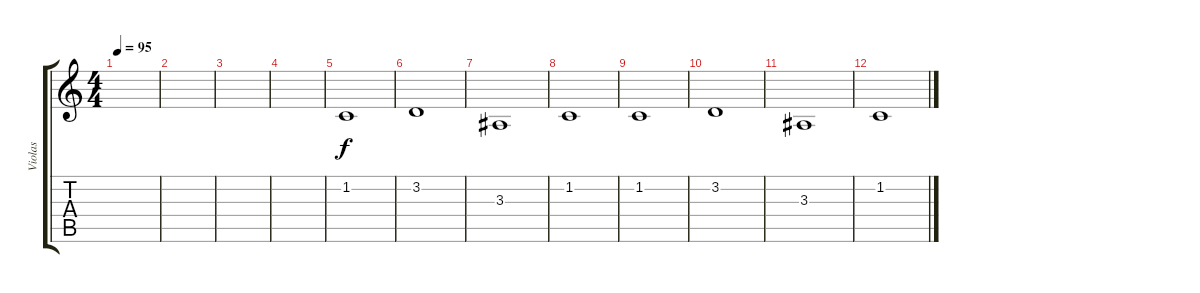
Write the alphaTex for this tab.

\track ("Violas" "Violas") {instrument viola}
\staff {score tabs}
\tuning (E4 B3 G3 D3 A2 E2) {hide}
\ts (4 4)
\tempo 95
\clef g2
\ks c
|
|
|
|
1.2.1 |
3.2.1 |
3.3.1 |
1.2.1 |
1.2.1 |
3.2.1 |
3.3.1 |
1.2.1
